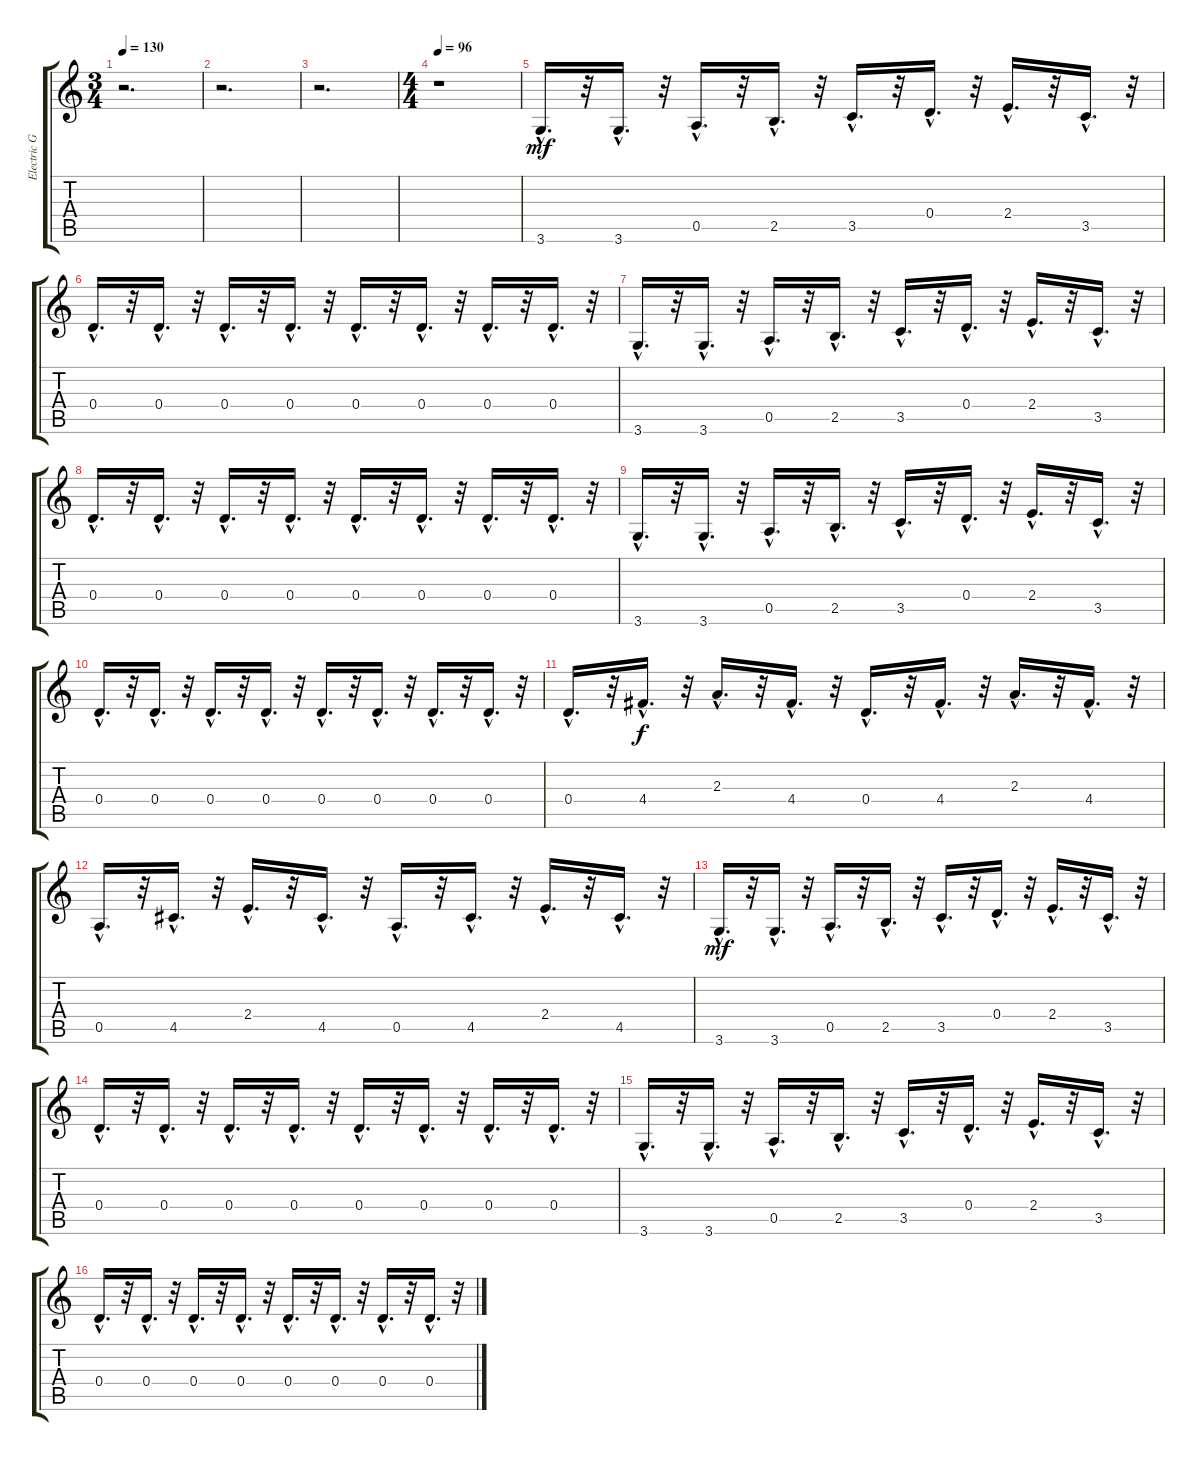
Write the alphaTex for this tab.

\track ("Electric Guitar (P31)" "Electric G") {instrument distortionguitar}
\staff {score tabs}
\tuning (E4 B3 G3 D3 A2 E2) {hide}
\ts (3 4)
\tempo 130
\clef g2
\ks c
r.2{d dy mf} |
r.2{d} |
r.2{d} |
\ts (4 4)
\tempo 96
r.1 |
3.6{hac}.16{d} r.32 3.6{hac}.16{d} r.32 0.5{hac}.16{d} r.32 2.5{hac}.16{d} r.32 3.5{hac}.16{d} r.32 0.4{hac}.16{d} r.32 2.4{hac}.16{d} r.32 3.5{hac}.16{d} r.32 |
0.4{hac}.16{d} r.32 0.4{hac}.16{d} r.32 0.4{hac}.16{d} r.32 0.4{hac}.16{d} r.32 0.4{hac}.16{d} r.32 0.4{hac}.16{d} r.32 0.4{hac}.16{d} r.32 0.4{hac}.16{d} r.32 |
3.6{hac}.16{d} r.32 3.6{hac}.16{d} r.32 0.5{hac}.16{d} r.32 2.5{hac}.16{d} r.32 3.5{hac}.16{d} r.32 0.4{hac}.16{d} r.32 2.4{hac}.16{d} r.32 3.5{hac}.16{d} r.32 |
0.4{hac}.16{d} r.32 0.4{hac}.16{d} r.32 0.4{hac}.16{d} r.32 0.4{hac}.16{d} r.32 0.4{hac}.16{d} r.32 0.4{hac}.16{d} r.32 0.4{hac}.16{d} r.32 0.4{hac}.16{d} r.32 |
3.6{hac}.16{d} r.32 3.6{hac}.16{d} r.32 0.5{hac}.16{d} r.32 2.5{hac}.16{d} r.32 3.5{hac}.16{d} r.32 0.4{hac}.16{d} r.32 2.4{hac}.16{d} r.32 3.5{hac}.16{d} r.32 |
0.4{hac}.16{d} r.32 0.4{hac}.16{d} r.32 0.4{hac}.16{d} r.32 0.4{hac}.16{d} r.32 0.4{hac}.16{d} r.32 0.4{hac}.16{d} r.32 0.4{hac}.16{d} r.32 0.4{hac}.16{d} r.32 |
0.4{hac}.16{d} r.32 4.4{hac}.16{d dy f} r.32 2.3{hac}.16{d} r.32 4.4{hac}.16{d} r.32 0.4{hac}.16{d} r.32 4.4{hac}.16{d} r.32 2.3{hac}.16{d} r.32 4.4{hac}.16{d} r.32 |
0.5{hac}.16{d} r.32 4.5{hac}.16{d} r.32 2.4{hac}.16{d} r.32 4.5{hac}.16{d} r.32 0.5{hac}.16{d} r.32 4.5{hac}.16{d} r.32 2.4{hac}.16{d} r.32 4.5{hac}.16{d} r.32 |
3.6{hac}.16{d dy mf} r.32 3.6{hac}.16{d} r.32 0.5{hac}.16{d} r.32 2.5{hac}.16{d} r.32 3.5{hac}.16{d} r.32 0.4{hac}.16{d} r.32 2.4{hac}.16{d} r.32 3.5{hac}.16{d} r.32 |
0.4{hac}.16{d} r.32 0.4{hac}.16{d} r.32 0.4{hac}.16{d} r.32 0.4{hac}.16{d} r.32 0.4{hac}.16{d} r.32 0.4{hac}.16{d} r.32 0.4{hac}.16{d} r.32 0.4{hac}.16{d} r.32 |
3.6{hac}.16{d} r.32 3.6{hac}.16{d} r.32 0.5{hac}.16{d} r.32 2.5{hac}.16{d} r.32 3.5{hac}.16{d} r.32 0.4{hac}.16{d} r.32 2.4{hac}.16{d} r.32 3.5{hac}.16{d} r.32 |
0.4{hac}.16{d} r.32 0.4{hac}.16{d} r.32 0.4{hac}.16{d} r.32 0.4{hac}.16{d} r.32 0.4{hac}.16{d} r.32 0.4{hac}.16{d} r.32 0.4{hac}.16{d} r.32 0.4{hac}.16{d} r.32
